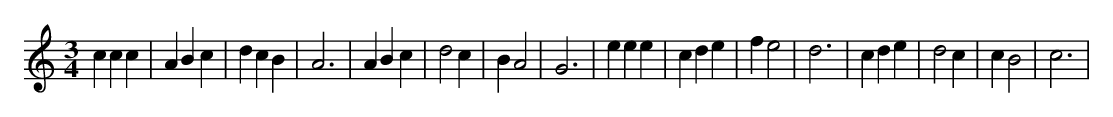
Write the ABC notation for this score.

X:1
M:3/4
L:1/8
K:C
c2 c2 c2 | A2 B2 c2 | d2 c2 B2 | A6 | A2 B2 c2 | d4 c2 | B2 A4 | G6 | e2 e2 e2 | c2 d2 e2 | f2 e4 | d6 | c2 d2 e2 | d4 c2 | c2 B4 | c6 |
